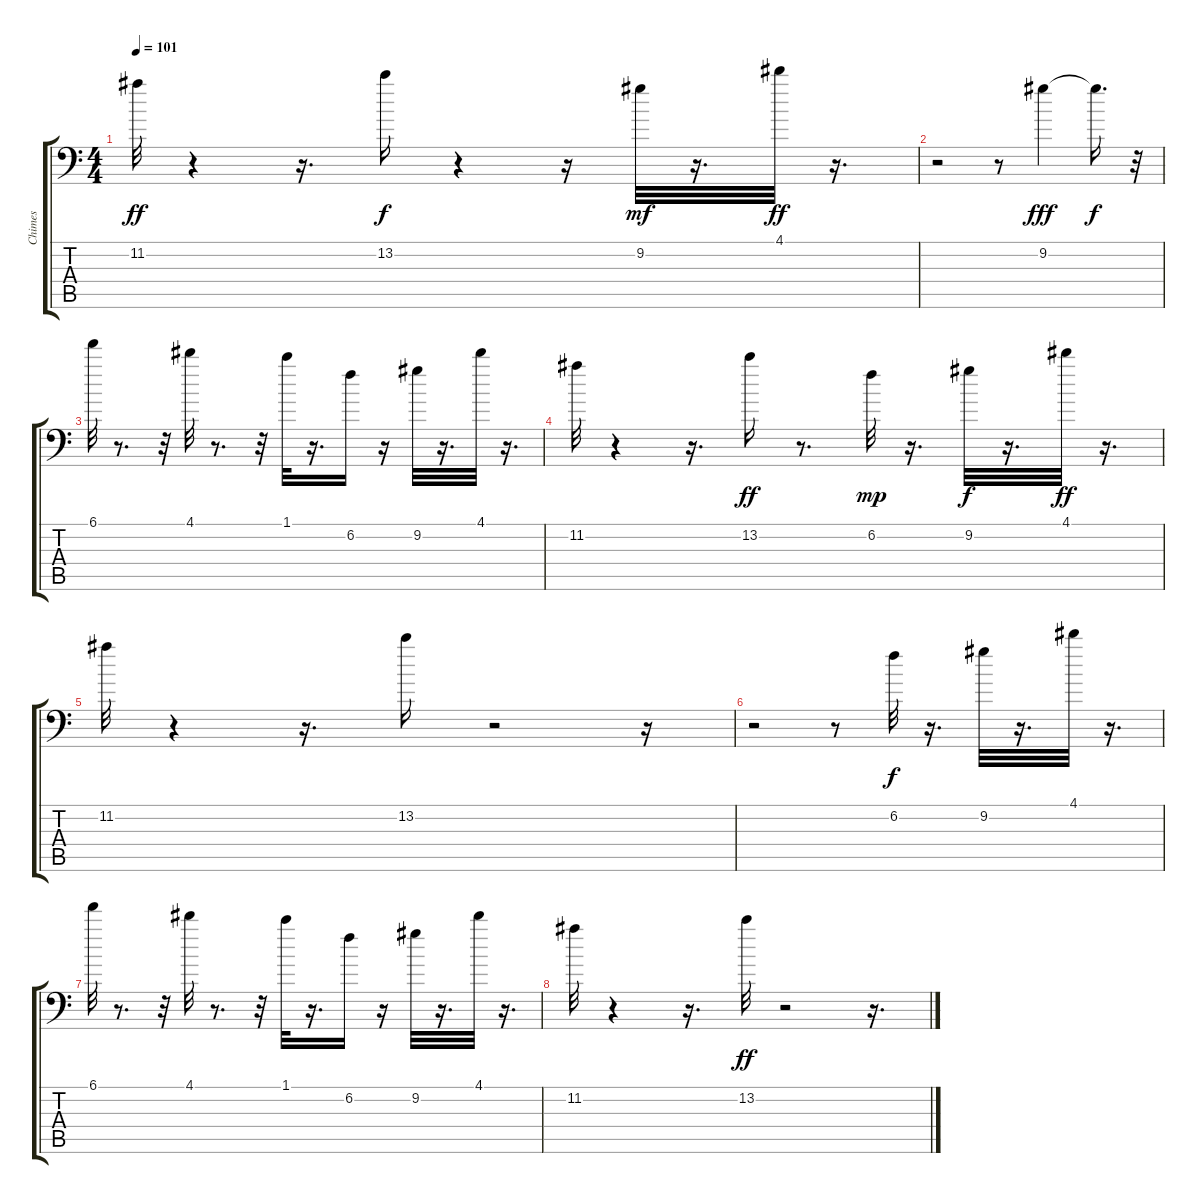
\track ("Chimes" "Chimes") {instrument glockenspiel}
\staff {score tabs}
\tuning (B5 B4 B3 B2 B1 B0) {hide}
\ts (4 4)
\tempo 101
\clef f4
\ks c
11.2.32{dy ff} r.4 r.16{d} 13.2.16{dy f} r.4 r.16 9.2.32{dy mf} r.16{d} 4.1.32{dy ff} r.16{d} |
r.2 r.8 9.2.4{dy fff} 9.2{t}.16{d dy f} r.32 |
6.1.32 r.8{d} r.32 4.1.32 r.8{d} r.32 1.1.32 r.16{d} 6.2.16 r.16 9.2.32 r.16{d} 4.1.32 r.16{d} |
11.2.32 r.4 r.16{d} 13.2.16{dy ff} r.8{d} 6.2.32{dy mp} r.16{d} 9.2.32{dy f} r.16{d} 4.1.32{dy ff} r.16{d} |
11.2.32 r.4 r.16{d} 13.2.16 r.2 r.16 |
r.2 r.8 6.2.32{dy f} r.16{d} 9.2.32 r.16{d} 4.1.32 r.16{d} |
6.1.32 r.8{d} r.32 4.1.32 r.8{d} r.32 1.1.32 r.16{d} 6.2.16 r.16 9.2.32 r.16{d} 4.1.32 r.16{d} |
11.2.32 r.4 r.16{d} 13.2.32{dy ff} r.2 r.16{d}
